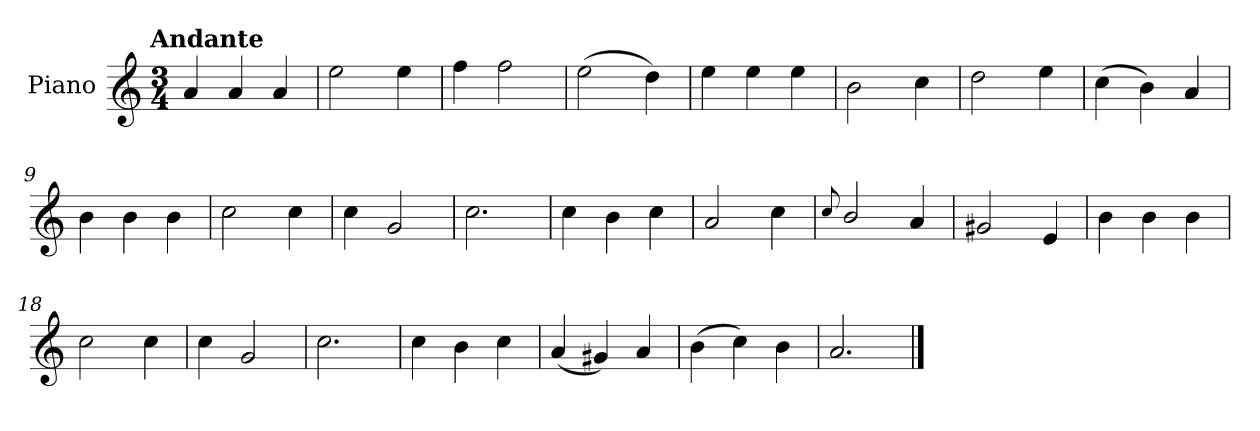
**kern
*part1
*staff1
*I"Piano
*I'Pno.
*clefG2
*k[]
!!LO:TX:omd:t=Andante
*M3/4
*MM92
=1
4a/
4a/
4a/
=2
2ee\
4ee\
=3
4ff\
2ff\
=4
(>2ee\
4dd\)
=5
4ee\
4ee\
4ee\
=6
2b\
4cc\
!!LO:LB:g=z
=7
2dd\
4ee\
=8
(>4cc\
4b\)
4a/
=9
4b\
4b\
4b\
=10
2cc\
4cc\
=11
4cc\
2g/
=12
2.cc\
=13
4cc\
4b\
4cc\
!!LO:LB:g=z
=14
2a/
4cc\
=15
8qqcc/
2b/
4a/
=16
2g#X/
4e/
=17
4b\
4b\
4b\
=18
2cc\
4cc\
=19
4cc\
2g/
!!LO:LB:g=z
=20
2.cc\
=21
4cc\
4b\
4cc\
=22
(<4a/
4g#X/)
4a/
=23
(>4b\
4cc\)
4b\
=24
2.a/
==
*-
